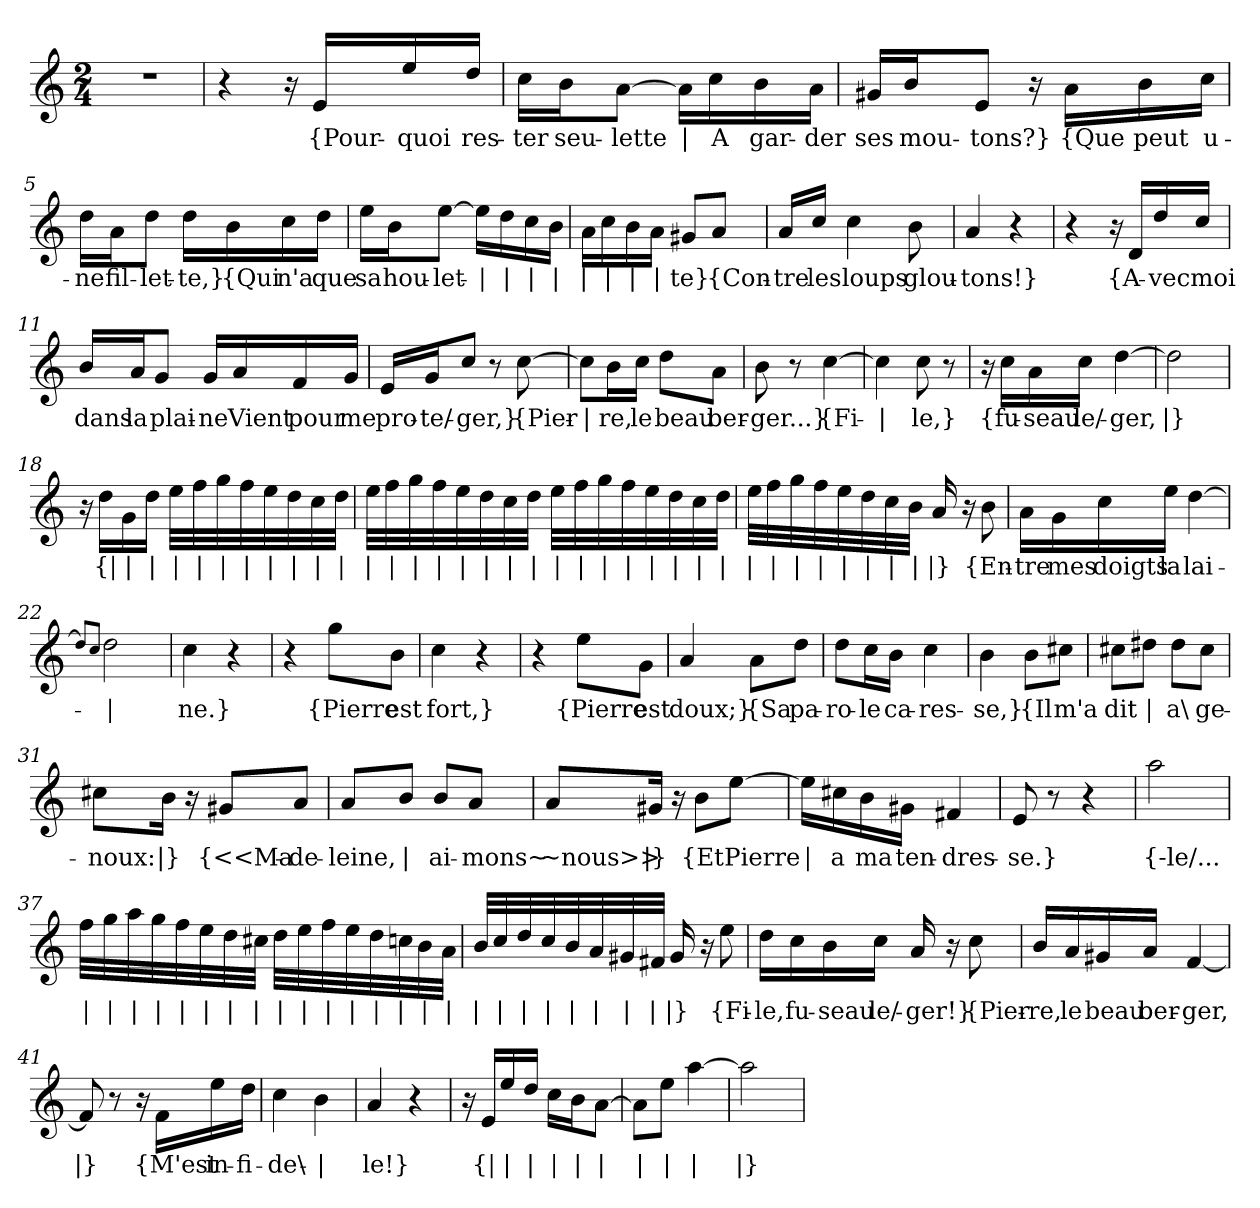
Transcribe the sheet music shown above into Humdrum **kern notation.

**kern	**text
*part1	*part1
*staff1	*staff1
*clefG2	*
*k[]	*
*M2/4	*
=1	=1
2r	.
=2	=2
4r	.
16r	.
!	!LO:LY:b
16e/LL	{Pour-
!	!LO:LY:b
16ee/	-quoi
!	!LO:LY:b
16dd/JJ	res-
=3	=3
!	!LO:LY:b
16cc\LL	-ter
!	!LO:LY:b
16b\J	seu-
!	!LO:LY:b
[8a\J	-lette
!	!LO:LY:b
16a\LL]	|
!	!LO:LY:b
16cc\	A
!	!LO:LY:b
16b\	gar-
!	!LO:LY:b
16a\JJ	-der
=4	=4
!	!LO:LY:b
16g#X/LL	ses
!	!LO:LY:b
16b/J	mou-
!	!LO:LY:b
8e/J	-tons?}
16r	.
!	!LO:LY:b
16a\LL	{Que
!	!LO:LY:b
16b\	peut
!	!LO:LY:b
16cc\JJ	u-
!!LO:LB:g=z
=5	=5
!	!LO:LY:b
16dd\LL	-ne
!	!LO:LY:b
16a\J	fil-
!	!LO:LY:b
8dd\J	-let-
!	!LO:LY:b
16dd\LL	-te,}
!	!LO:LY:b
16b\	{Qui
!	!LO:LY:b
16cc\	n'a
!	!LO:LY:b
16dd\JJ	que
=6	=6
!	!LO:LY:b
16ee\LL	sa
!	!LO:LY:b
16b\J	hou-
!	!LO:LY:b
[8ee\J	-let-
!	!LO:LY:b
16ee\LL]	|
!	!LO:LY:b
16dd\	|
!	!LO:LY:b
16cc\	|
!	!LO:LY:b
16b\JJ	|
=7	=7
!	!LO:LY:b
16a\LL	|
!	!LO:LY:b
16cc\	|
!	!LO:LY:b
16b\	|
!	!LO:LY:b
16a\JJ	|
!	!LO:LY:b
8g#X/L	-te}
!	!LO:LY:b
8a/J	{Con-
=8	=8
!	!LO:LY:b
16a/LL	-tre
!	!LO:LY:b
16cc/JJ	les
!	!LO:LY:b
4cc\	loups
!	!LO:LY:b
8b\	glou-
=9	=9
!	!LO:LY:b
4a/	-tons!}
4r	.
!!LO:LB:g=z
=10	=10
4r	.
16r	.
!	!LO:LY:b
16d/LL	{A-
!	!LO:LY:b
16dd/	-vec
!	!LO:LY:b
16cc/JJ	moi
=11	=11
!	!LO:LY:b
16b/LL	dans
!	!LO:LY:b
16a/J	la
!	!LO:LY:b
8g/J	plai-
!	!LO:LY:b
16g/LL	-ne
!	!LO:LY:b
16a/	Vient
!	!LO:LY:b
16f/	pour
!	!LO:LY:b
16g/JJ	me
=12	=12
!	!LO:LY:b
16e/LL	pro-
!	!LO:LY:b
16g/J	-te/-
!	!LO:LY:b
8cc/J	-ger,}
8r	.
!	!LO:LY:b
[8cc\	{Pier-
=13	=13
!	!LO:LY:b
8cc\L]	|
!	!LO:LY:b
16b\L	-re,
!	!LO:LY:b
16cc\JJ	le
!	!LO:LY:b
8dd\L	beau
!	!LO:LY:b
8a\J	ber-
=14	=14
!	!LO:LY:b
8b\	-ger...}
8r	.
!	!LO:LY:b
[4cc\	{Fi-
!!LO:LB:g=z
=15	=15
!	!LO:LY:b
4cc\]	|
!	!LO:LY:b
8cc\	-le,}
8r	.
=16	=16
16r	.
!	!LO:LY:b
16cc\LL	{fu-
!	!LO:LY:b
16a\	-seau
!	!LO:LY:b
16cc\JJ	le/-
!	!LO:LY:b
[4dd\	-ger,
=17	=17
!	!LO:LY:b
2dd\]	|}
=18	=18
16r	.
!	!LO:LY:b
16dd\LL	{|
!	!LO:LY:b
16g\	|
!	!LO:LY:b
16dd\JJ	|
!	!LO:LY:b
32ee\LLL	|
!	!LO:LY:b
32ff\	|
!	!LO:LY:b
32gg\	|
!	!LO:LY:b
32ff\	|
!	!LO:LY:b
32ee\	|
!	!LO:LY:b
32dd\	|
!	!LO:LY:b
32cc\	|
!	!LO:LY:b
32dd\JJJ	|
=19	=19
!	!LO:LY:b
32ee\LLL	|
!	!LO:LY:b
32ff\	|
!	!LO:LY:b
32gg\	|
!	!LO:LY:b
32ff\	|
!	!LO:LY:b
32ee\	|
!	!LO:LY:b
32dd\	|
!	!LO:LY:b
32cc\	|
!	!LO:LY:b
32dd\JJJ	|
!	!LO:LY:b
32ee\LLL	|
!	!LO:LY:b
32ff\	|
!	!LO:LY:b
32gg\	|
!	!LO:LY:b
32ff\	|
!	!LO:LY:b
32ee\	|
!	!LO:LY:b
32dd\	|
!	!LO:LY:b
32cc\	|
!	!LO:LY:b
32dd\JJJ	|
!!LO:LB:g=z
=20	=20
!	!LO:LY:b
32ee\LLL	|
!	!LO:LY:b
32ff\	|
!	!LO:LY:b
32gg\	|
!	!LO:LY:b
32ff\	|
!	!LO:LY:b
32ee\	|
!	!LO:LY:b
32dd\	|
!	!LO:LY:b
32cc\	|
!	!LO:LY:b
32b\JJJ	|
!	!LO:LY:b
16a/	|}
16r	.
!	!LO:LY:b
8b\	{En-
=21	=21
!	!LO:LY:b
16a\LL	-tre
!	!LO:LY:b
16g\	mes
!	!LO:LY:b
16cc\	doigts
!	!LO:LY:b
16ee\JJ	la
!	!LO:LY:b
[4dd\	lai-
=22	=22
8qdd/L]	.
8qcc/J	.
!	!LO:LY:b
2dd\	|
=23	=23
!	!LO:LY:b
4cc\	-ne.}
4r	.
=24	=24
4r	.
!	!LO:LY:b
8gg\L	{Pierre
!	!LO:LY:b
8b\J	est
=25	=25
!	!LO:LY:b
4cc\	fort,}
4r	.
=26	=26
4r	.
!	!LO:LY:b
8ee\L	{Pierre
!	!LO:LY:b
8g\J	est
=27	=27
!	!LO:LY:b
4a/	doux;}
!	!LO:LY:b
8a\L	{Sa
!	!LO:LY:b
8dd\J	pa-
!!LO:LB:g=z
=28	=28
!	!LO:LY:b
8dd\L	-ro-
!	!LO:LY:b
16cc\L	-le
!	!LO:LY:b
16b\JJ	ca-
!	!LO:LY:b
4cc\	-res-
=29	=29
!	!LO:LY:b
4b\	-se,}
!	!LO:LY:b
8b\L	{Il
!	!LO:LY:b
8cc#X\J	m'a
=30	=30
!	!LO:LY:b
8cc#X\L	dit
!	!LO:LY:b
8dd#X\J	|
!	!LO:LY:b
8dd#\L	a\
!	!LO:LY:b
8cc#\J	ge-
=31	=31
!	!LO:LY:b
8cc#X\L	-noux:
!	!LO:LY:b
16b\Jk	|}
16r	.
!	!LO:LY:b
8g#X/L	{<<Ma-
!	!LO:LY:b
8a/J	-de-
=32	=32
!	!LO:LY:b
8a/L	-leine,
!	!LO:LY:b
8b/J	|
!	!LO:LY:b
8b/L	ai-
!	!LO:LY:b
8a/J	-mons~
=33	=33
!	!LO:LY:b
8a/L	~nous>>
!	!LO:LY:b
16g#X/Jk	|}
16r	.
!	!LO:LY:b
8b\L	{Et
!	!LO:LY:b
[8ee\J	Pierre
!!LO:LB:g=z
=34	=34
!	!LO:LY:b
16ee\LL]	|
!	!LO:LY:b
16cc#X\	a
!	!LO:LY:b
16b\	ma
!	!LO:LY:b
16g#X\JJ	ten-
!	!LO:LY:b
4f#X/	-dres-
=35	=35
!	!LO:LY:b
8e/	-se.}
8r	.
4r	.
=36	=36
!	!LO:LY:b
2aa\	{-le/...
=37	=37
!	!LO:LY:b
32ff\LLL	|
!	!LO:LY:b
32gg\	|
!	!LO:LY:b
32aa\	|
!	!LO:LY:b
32gg\	|
!	!LO:LY:b
32ff\	|
!	!LO:LY:b
32ee\	|
!	!LO:LY:b
32dd\	|
!	!LO:LY:b
32cc#X\JJJ	|
!	!LO:LY:b
32dd\LLL	|
!	!LO:LY:b
32ee\	|
!	!LO:LY:b
32ff\	|
!	!LO:LY:b
32ee\	|
!	!LO:LY:b
32dd\	|
!	!LO:LY:b
32ccn\	|
!	!LO:LY:b
32b\	|
!	!LO:LY:b
32a\JJJ	|
=38	=38
!	!LO:LY:b
32b/LLL	|
!	!LO:LY:b
32cc/	|
!	!LO:LY:b
32dd/	|
!	!LO:LY:b
32cc/	|
!	!LO:LY:b
32b/	|
!	!LO:LY:b
32a/	|
!	!LO:LY:b
32g#X/	|
!	!LO:LY:b
32f#X/JJJ	|
!	!LO:LY:b
16g#/	|}
16r	.
!	!LO:LY:b
8ee\	{Fi-
!!LO:LB:g=z
=39	=39
!	!LO:LY:b
16dd\LL	-le,
!	!LO:LY:b
16cc\	fu-
!	!LO:LY:b
16b\	-seau
!	!LO:LY:b
16cc\JJ	le/-
!	!LO:LY:b
16a/	-ger!}
16r	.
!	!LO:LY:b
8cc\	{Pier-
=40	=40
!	!LO:LY:b
16b/LL	-re,
!	!LO:LY:b
16a/	le
!	!LO:LY:b
16g#X/	beau
!	!LO:LY:b
16a/JJ	ber-
!	!LO:LY:b
[4f/	-ger,
=41	=41
!	!LO:LY:b
8f/]	|}
8r	.
16r	.
!	!LO:LY:b
16f\LL	{M'est
!	!LO:LY:b
16ee\	in-
!	!LO:LY:b
16dd\JJ	-fi-
=42	=42
!	!LO:LY:b
4cc\	-de\-
!	!LO:LY:b
4b\	|
=43	=43
!	!LO:LY:b
4a/	-le!}
4r	.
=44	=44
16r	.
!	!LO:LY:b
16e/LL	{|
!	!LO:LY:b
16ee/	|
!	!LO:LY:b
16dd/JJ	|
!	!LO:LY:b
16cc\LL	|
!	!LO:LY:b
16b\J	|
!	!LO:LY:b
[8a\J	|
=45	=45
!	!LO:LY:b
8a\L]	|
!	!LO:LY:b
8ee\J	|
!	!LO:LY:b
[4aa\	|
!!LO:LB:g=z
=46	=46
!	!LO:LY:b
2aa\]	|}
=	=
*-	*-
